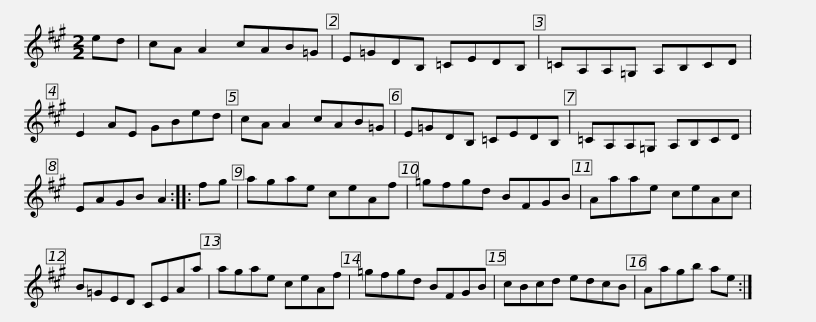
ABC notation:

X:1
L:1/8
M:2/2
I:linebreak $
K:A
V:1 treble
V:1
 ed | cA A2 cAB=G | E=GDB, =CEDB, | =CA,A,=G, A,B,CD | E2 AE GBed |$ %5
 cA A2 cAB=G | E=GDB, =CEDB, | =CA,A,=G, A,B,CD | EAGB A2 :: fg |$ %10
 agae ceAf | =gfgd BFGB | Aaae ceAc | B=GED CEAa | agae ceAf |$ %15
 =gfgd BFGB | cBcd edcB | Aagb ae :| %18
